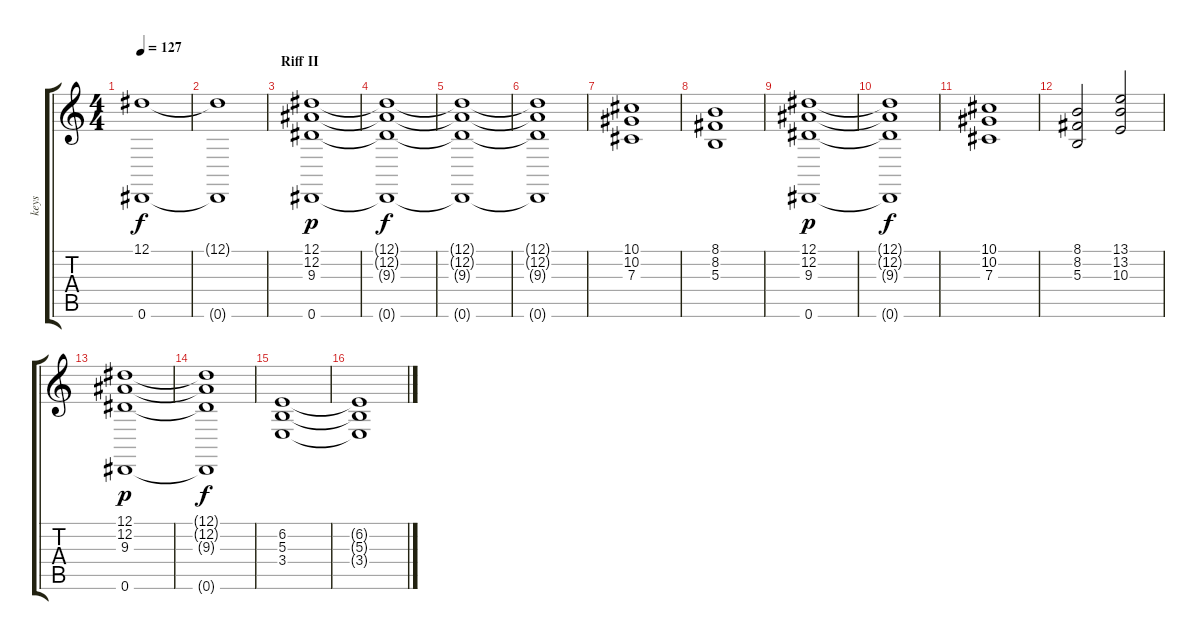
\track ("keys" "keys") {instrument stringensemble1}
\staff {score tabs}
\tuning (Eb4 Bb3 Gb3 Db3 Ab2 Eb2) {hide}
\ts (4 4)
\tempo 127
\clef g2
\ks c
(12.1{t} 0.6{t}).1{dy f} |
(12.1{t} 0.6{t}).1 |
\section ("" "Riff II")
(12.1 12.2 9.3 0.6).1{dy p} |
(12.1{t} 12.2{t} 9.3{t} 0.6{t}).1{dy f} |
(12.1{t} 12.2{t} 9.3{t} 0.6{t}).1 |
(12.1{t} 12.2{t} 9.3{t} 0.6{t}).1 |
(10.1 10.2 7.3).1{volume 9} |
(8.1 8.2 5.3).1 |
(12.1 12.2 9.3 0.6).1{dy p volume 12} |
(12.1{t} 12.2{t} 9.3{t} 0.6{t}).1{dy f} |
(10.1 10.2 7.3).1{volume 9} |
(8.1 8.2 5.3).2 (13.1 13.2 10.3).2 |
(12.1 12.2 9.3 0.6).1{dy p volume 12} |
(12.1{t} 12.2{t} 9.3{t} 0.6{t}).1{dy f} |
(6.2 5.3 3.4).1 |
(6.2{t} 5.3{t} 3.4{t}).1
